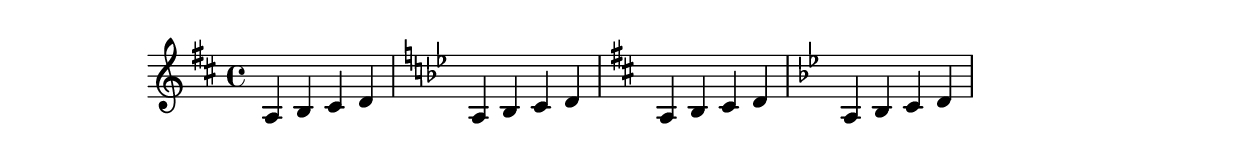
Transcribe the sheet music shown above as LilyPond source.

%% Do not edit this file; it is automatically
%% generated from LSR http://lsr.dsi.unimi.it
%% This file is in the public domain.
\version "2.13.4"

\header {
  lsrtags = "pitches"

%% Translation of GIT committish: b2d4318d6c53df8469dfa4da09b27c15a374d0ca
doctitlees = "Evitar que se impriman becuadros cuando cambia la armadura"
texidoces = "
Cuando cambia la armadura de la tonalidad, se imprimen becuadros
automáticamente para cancelar las alteraciones de las armaduras
anteriores.  Esto se puede evitar estableciendo al valor \"falso\" la
propiedad @code{printKeyCancellation} del contexto @code{Staff}.

"


%% Translation of GIT committish: d96023d8792c8af202c7cb8508010c0d3648899d
doctitlede = "Auflösungzeichen nicht setzen, wenn die Tonart wechselt"

texidocde = "
Wenn die Tonart wechselt, werden automatisch Auflösungszeichen ausgegeben,
um Versetzungszeichen der vorherigen Tonart aufzulösen.  Das kann
verhindert werden, indem die @code{printKeyCancellation}-Eigenschaft
im @code{Staff}-Kontext auf \"false\" gesetzt wird.
"

  texidoc = "
When the key signature changes, natural signs are automatically printed
to cancel any accidentals from previous key signatures.  This may be
prevented by setting to \"false\" the @code{printKeyCancellation}
property in the @code{Staff} context.

"
  doctitle = "Preventing natural signs from being printed when the key signature changes"
} % begin verbatim

\relative c' {
  \key d \major
  a4 b cis d
  \key g \minor
  a4 bes c d
  \set Staff.printKeyCancellation = ##f
  \key d \major
  a4 b cis d
  \key g \minor
  a4 bes c d
}

